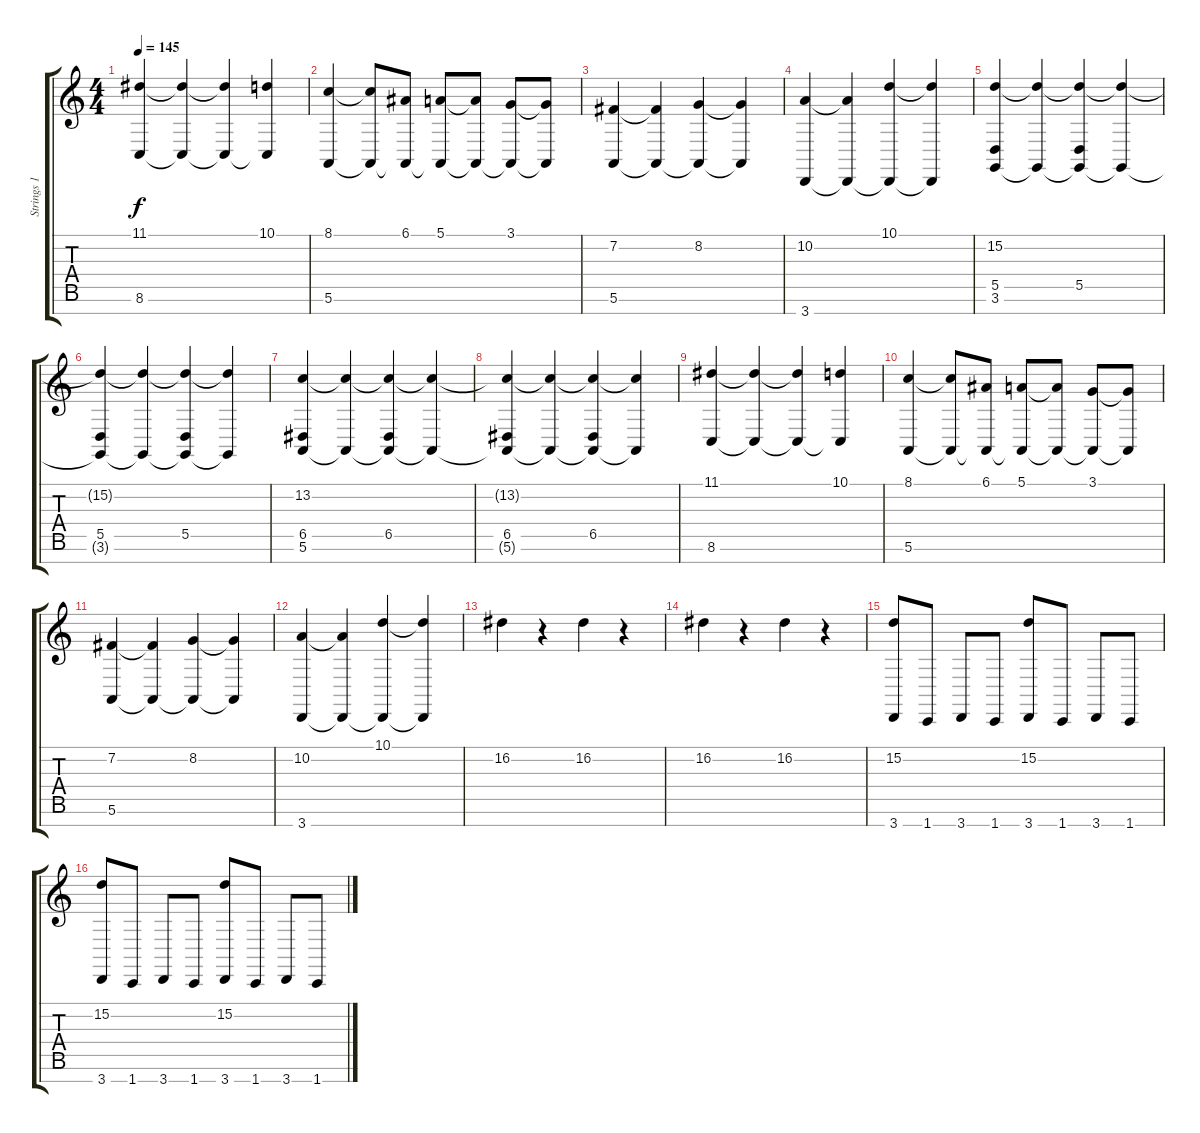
\track ("Strings 1" "Strings 1") {instrument stringensemble1}
\staff {score tabs}
\tuning (E4 B3 G3 D3 A2 E2 B1) {hide}
\ts (4 4)
\tempo 145
\clef g2
\ks c
(11.1 8.6).4{dy f} (11.1{t} 8.6{t}).4 (11.1{t} 8.6{t}).4 (10.1 8.6{t}).4 |
(8.1 5.6).4 (8.1{t} 5.6{t}).8 (6.1 5.6{t}).8 (5.1 5.6{t}).8 (5.1{t} 5.6{t}).8 (3.1 5.6{t}).8 (3.1{t} 5.6{t}).8 |
(7.2 5.6).4 (7.2{t} 5.6{t}).4 (8.2 5.6{t}).4 (8.2{t} 5.6{t}).4 |
(10.2 3.7).4 (10.2{t} 3.7{t}).4 (10.1 3.7{t}).4 (10.1{t} 3.7{t}).4 |
(15.2 5.5 3.6).4 (15.2{t} 3.6{t}).4 (15.2{t} 5.5 3.6{t}).4 (15.2{t} 3.6{t}).4 |
(15.2{t} 5.5 3.6{t}).4 (15.2{t} 3.6{t}).4 (15.2{t} 5.5 3.6{t}).4 (15.2{t} 3.6{t}).4 |
(13.2 6.5 5.6).4 (13.2{t} 5.6{t}).4 (13.2{t} 6.5 5.6{t}).4 (13.2{t} 5.6{t}).4 |
(13.2{t} 6.5 5.6{t}).4 (13.2{t} 5.6{t}).4 (13.2{t} 6.5 5.6{t}).4 (13.2{t} 5.6{t}).4 |
(11.1 8.6).4 (11.1{t} 8.6{t}).4 (11.1{t} 8.6{t}).4 (10.1 8.6{t}).4 |
(8.1 5.6).4 (8.1{t} 5.6{t}).8 (6.1 5.6{t}).8 (5.1 5.6{t}).8 (5.1{t} 5.6{t}).8 (3.1 5.6{t}).8 (3.1{t} 5.6{t}).8 |
(7.2 5.6).4 (7.2{t} 5.6{t}).4 (8.2 5.6{t}).4 (8.2{t} 5.6{t}).4 |
(10.2 3.7).4 (10.2{t} 3.7{t}).4 (10.1 3.7{t}).4 (10.1{t} 3.7{t}).4 |
16.2.4 r.4 16.2.4 r.4 |
16.2.4 r.4 16.2.4 r.4 |
(15.2 3.7).8 1.7.8 3.7.8 1.7.8 (15.2 3.7).8 1.7.8 3.7.8 1.7.8 |
(15.2 3.7).8 1.7.8 3.7.8 1.7.8 (15.2 3.7).8 1.7.8 3.7.8 1.7.8
